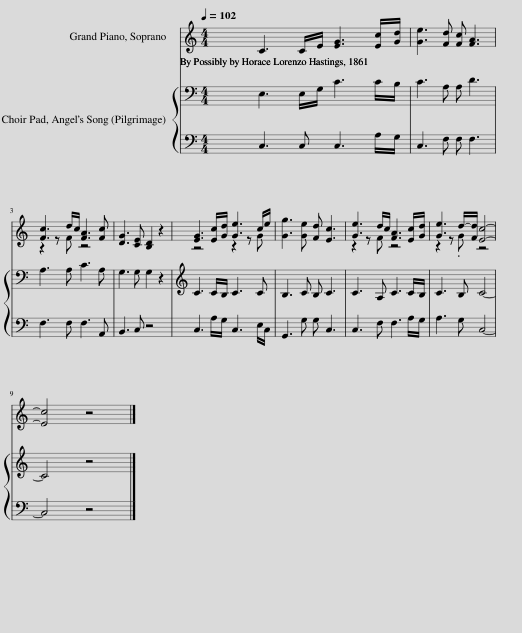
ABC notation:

X:1
%%score ( 1 2 ) { 3 | 4 }
L:1/8
Q:1/4=102
M:4/4
I:linebreak $
K:C
V:1 treble
V:2 treble
V:3 bass
V:4 bass
V:1
 C3 C/E/ [EG]3 [Ec]/[Gd]/ | [Ge]3 [Fd] [Fc] [FA]3 |$ [Fc]3 d/c/ [FA]3 [Fc] | [DG]3 [CE] [B,D]2 z2 | [EG]3 [Ec]/[Gd]/ [Ge]3 c/e/ | %5
 [Gg]3 [Ge] [Fd] [Ec]3 | [Ge]3 d/c/ [FA]3 [Ec]/[Gd]/ | [Ge]3 d/-[Fd]/ [Ec]4- |$ [Ec]4 z4 |] %9
V:2
 x8 | x8 |$ z2 z F z4 | x8 | z4 z2 z G | %5
 x8 | z2 z F z4 | z2 z .G z4 |$ x8 |] %9
V:3
 E,3 E,/G,/ C3 C/B,/ | C3 A, A, D3 |$ A,3 A, C3 A, | G,3 G, G,2 z2 | C3 C/B,/ C3 C | %5
 B,3 C B, C3 | C3 A, C3 C/B,/ | C3 B, C4- |$ C4 z4 |] %9
V:4
 C,3 C, C,3 A,/G,/ | C,3 F, F, F,3 |$ F,3 F, F,3 A,, | B,,3 C, z4 | C,3 A,/G,/ C,3 E,/C,/ | %5
 G,,3 G, G, C,3 | C,3 F, F,3 A,/G,/ | A,3 G, C,4- |$ C,4 z4 |] %9
